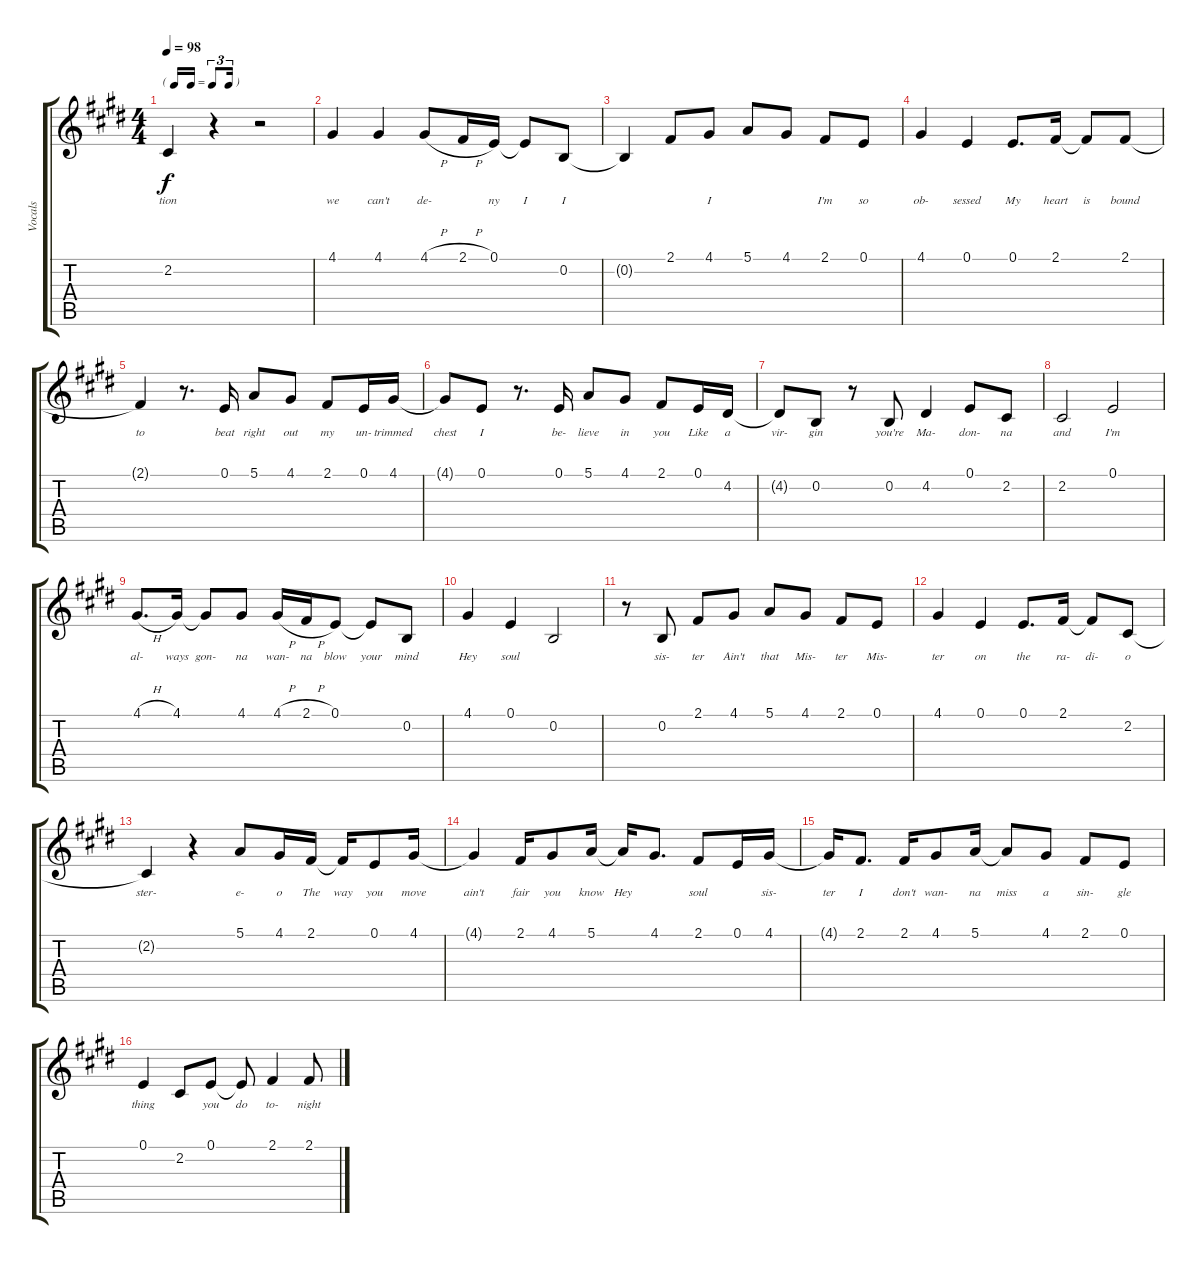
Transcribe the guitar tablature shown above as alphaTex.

\track ("Vocals" "Vocals") {instrument clarinet}
\staff {score tabs}
\tuning (E4 B3 G3 D3 A2 E2) {hide}
\ts (4 4)
\tf triplet16th
\tempo 98
\clef g2
\ks e
2.2{be (hold 0 0 60 0) t}.4{lyrics (0 "tion") lyrics (1 "") lyrics (2 "") lyrics (3 "") lyrics (4 "") dy f} r.4 r.2 |
4.1.4{lyrics (0 "we") lyrics (1 "") lyrics (2 "") lyrics (3 "") lyrics (4 "")} 4.1.4{lyrics (0 "can't") lyrics (1 "") lyrics (2 "") lyrics (3 "") lyrics (4 "")} 4.1{h}.8{lyrics (0 "de-") lyrics (1 "") lyrics (2 "") lyrics (3 "") lyrics (4 "")} 2.1{h}.16{lyrics (0 " ") lyrics (1 "") lyrics (2 "") lyrics (3 "") lyrics (4 "")} 0.1.16{lyrics (0 "ny") lyrics (1 "") lyrics (2 "") lyrics (3 "") lyrics (4 "")} 0.1{t}.8{lyrics (0 "I") lyrics (1 "") lyrics (2 "") lyrics (3 "") lyrics (4 "")} 0.2.8{lyrics (0 "I") lyrics (1 "") lyrics (2 "") lyrics (3 "") lyrics (4 "")} |
0.2{t}.4{lyrics (0 " ") lyrics (1 "") lyrics (2 "") lyrics (3 "") lyrics (4 "")} 2.1.8{lyrics (0 " ") lyrics (1 "") lyrics (2 "") lyrics (3 "") lyrics (4 "")} 4.1.8{lyrics (0 "I") lyrics (1 "") lyrics (2 "") lyrics (3 "") lyrics (4 "")} 5.1.8{lyrics (0 " ") lyrics (1 "") lyrics (2 "") lyrics (3 "") lyrics (4 "")} 4.1.8{lyrics (0 " ") lyrics (1 "") lyrics (2 "") lyrics (3 "") lyrics (4 "")} 2.1.8{lyrics (0 "I'm") lyrics (1 "") lyrics (2 "") lyrics (3 "") lyrics (4 "")} 0.1.8{lyrics (0 "so") lyrics (1 "") lyrics (2 "") lyrics (3 "") lyrics (4 "")} |
4.1.4{lyrics (0 "ob-") lyrics (1 "") lyrics (2 "") lyrics (3 "") lyrics (4 "")} 0.1.4{lyrics (0 "sessed") lyrics (1 "") lyrics (2 "") lyrics (3 "") lyrics (4 "")} 0.1.8{d lyrics (0 "My") lyrics (1 "") lyrics (2 "") lyrics (3 "") lyrics (4 "")} 2.1.16{lyrics (0 "heart") lyrics (1 "") lyrics (2 "") lyrics (3 "") lyrics (4 "")} 2.1{t}.8{lyrics (0 "is") lyrics (1 "") lyrics (2 "") lyrics (3 "") lyrics (4 "")} 2.1.8{lyrics (0 "bound") lyrics (1 "") lyrics (2 "") lyrics (3 "") lyrics (4 "")} |
2.1{t}.4{lyrics (0 "to") lyrics (1 "") lyrics (2 "") lyrics (3 "") lyrics (4 "")} r.8{d} 0.1.16{lyrics (0 "beat") lyrics (1 "") lyrics (2 "") lyrics (3 "") lyrics (4 "")} 5.1.8{lyrics (0 "right") lyrics (1 "") lyrics (2 "") lyrics (3 "") lyrics (4 "")} 4.1.8{lyrics (0 "out") lyrics (1 "") lyrics (2 "") lyrics (3 "") lyrics (4 "")} 2.1.8{lyrics (0 "my") lyrics (1 "") lyrics (2 "") lyrics (3 "") lyrics (4 "")} 0.1.16{lyrics (0 "un-") lyrics (1 "") lyrics (2 "") lyrics (3 "") lyrics (4 "")} 4.1.16{lyrics (0 "trimmed") lyrics (1 "") lyrics (2 "") lyrics (3 "") lyrics (4 "")} |
4.1{t}.8{lyrics (0 "chest") lyrics (1 "") lyrics (2 "") lyrics (3 "") lyrics (4 "")} 0.1.8{lyrics (0 "I") lyrics (1 "") lyrics (2 "") lyrics (3 "") lyrics (4 "")} r.8{d} 0.1.16{lyrics (0 "be-") lyrics (1 "") lyrics (2 "") lyrics (3 "") lyrics (4 "")} 5.1.8{lyrics (0 "lieve") lyrics (1 "") lyrics (2 "") lyrics (3 "") lyrics (4 "")} 4.1.8{lyrics (0 "in") lyrics (1 "") lyrics (2 "") lyrics (3 "") lyrics (4 "")} 2.1.8{lyrics (0 "you") lyrics (1 "") lyrics (2 "") lyrics (3 "") lyrics (4 "")} 0.1.16{lyrics (0 "Like") lyrics (1 "") lyrics (2 "") lyrics (3 "") lyrics (4 "")} 4.2.16{lyrics (0 "a") lyrics (1 "") lyrics (2 "") lyrics (3 "") lyrics (4 "")} |
4.2{t}.8{lyrics (0 "vir-") lyrics (1 "") lyrics (2 "") lyrics (3 "") lyrics (4 "")} 0.2.8{lyrics (0 "gin") lyrics (1 "") lyrics (2 "") lyrics (3 "") lyrics (4 "")} r.8 0.2.8{lyrics (0 "you're") lyrics (1 "") lyrics (2 "") lyrics (3 "") lyrics (4 "")} 4.2.4{lyrics (0 "Ma-") lyrics (1 "") lyrics (2 "") lyrics (3 "") lyrics (4 "")} 0.1.8{lyrics (0 "don-") lyrics (1 "") lyrics (2 "") lyrics (3 "") lyrics (4 "")} 2.2.8{lyrics (0 "na") lyrics (1 "") lyrics (2 "") lyrics (3 "") lyrics (4 "")} |
2.2.2{lyrics (0 "and") lyrics (1 "") lyrics (2 "") lyrics (3 "") lyrics (4 "")} 0.1.2{lyrics (0 "I'm") lyrics (1 "") lyrics (2 "") lyrics (3 "") lyrics (4 "")} |
4.1{h}.8{d lyrics (0 "al-") lyrics (1 "") lyrics (2 "") lyrics (3 "") lyrics (4 "")} 4.1.16{lyrics (0 "ways") lyrics (1 "") lyrics (2 "") lyrics (3 "") lyrics (4 "")} 4.1{t}.8{lyrics (0 "gon-") lyrics (1 "") lyrics (2 "") lyrics (3 "") lyrics (4 "")} 4.1.8{lyrics (0 "na") lyrics (1 "") lyrics (2 "") lyrics (3 "") lyrics (4 "")} 4.1{h}.16{lyrics (0 "wan-") lyrics (1 "") lyrics (2 "") lyrics (3 "") lyrics (4 "")} 2.1{h}.16{lyrics (0 "na") lyrics (1 "") lyrics (2 "") lyrics (3 "") lyrics (4 "")} 0.1.8{lyrics (0 "blow") lyrics (1 "") lyrics (2 "") lyrics (3 "") lyrics (4 "")} 0.1{t}.8{lyrics (0 "your") lyrics (1 "") lyrics (2 "") lyrics (3 "") lyrics (4 "")} 0.2.8{lyrics (0 "mind") lyrics (1 "") lyrics (2 "") lyrics (3 "") lyrics (4 "")} |
4.1.4{lyrics (0 "Hey") lyrics (1 "") lyrics (2 "") lyrics (3 "") lyrics (4 "")} 0.1.4{lyrics (0 "soul") lyrics (1 "") lyrics (2 "") lyrics (3 "") lyrics (4 "")} 0.2.2{lyrics (0 " ") lyrics (1 "") lyrics (2 "") lyrics (3 "") lyrics (4 "")} |
r.8 0.2.8{lyrics (0 "sis-") lyrics (1 "") lyrics (2 "") lyrics (3 "") lyrics (4 "")} 2.1.8{lyrics (0 "ter") lyrics (1 "") lyrics (2 "") lyrics (3 "") lyrics (4 "")} 4.1.8{lyrics (0 "Ain't") lyrics (1 "") lyrics (2 "") lyrics (3 "") lyrics (4 "")} 5.1.8{lyrics (0 "that") lyrics (1 "") lyrics (2 "") lyrics (3 "") lyrics (4 "")} 4.1.8{lyrics (0 "Mis-") lyrics (1 "") lyrics (2 "") lyrics (3 "") lyrics (4 "")} 2.1.8{lyrics (0 "ter") lyrics (1 "") lyrics (2 "") lyrics (3 "") lyrics (4 "")} 0.1.8{lyrics (0 "Mis-") lyrics (1 "") lyrics (2 "") lyrics (3 "") lyrics (4 "")} |
4.1.4{lyrics (0 "ter") lyrics (1 "") lyrics (2 "") lyrics (3 "") lyrics (4 "")} 0.1.4{lyrics (0 "on") lyrics (1 "") lyrics (2 "") lyrics (3 "") lyrics (4 "")} 0.1.8{d lyrics (0 "the") lyrics (1 "") lyrics (2 "") lyrics (3 "") lyrics (4 "")} 2.1.16{lyrics (0 "ra-") lyrics (1 "") lyrics (2 "") lyrics (3 "") lyrics (4 "")} 2.1{t}.8{lyrics (0 "di-") lyrics (1 "") lyrics (2 "") lyrics (3 "") lyrics (4 "")} 2.2.8{lyrics (0 "o") lyrics (1 "") lyrics (2 "") lyrics (3 "") lyrics (4 "")} |
2.2{t}.4{lyrics (0 "ster-") lyrics (1 "") lyrics (2 "") lyrics (3 "") lyrics (4 "")} r.4 5.1.8{lyrics (0 "e-") lyrics (1 "") lyrics (2 "") lyrics (3 "") lyrics (4 "")} 4.1.16{lyrics (0 "o") lyrics (1 "") lyrics (2 "") lyrics (3 "") lyrics (4 "")} 2.1.16{lyrics (0 "The") lyrics (1 "") lyrics (2 "") lyrics (3 "") lyrics (4 "")} 2.1{t}.16{lyrics (0 "way") lyrics (1 "") lyrics (2 "") lyrics (3 "") lyrics (4 "")} 0.1.8{lyrics (0 "you") lyrics (1 "") lyrics (2 "") lyrics (3 "") lyrics (4 "")} 4.1.16{lyrics (0 "move") lyrics (1 "") lyrics (2 "") lyrics (3 "") lyrics (4 "")} |
4.1{t}.4{lyrics (0 "ain't") lyrics (1 "") lyrics (2 "") lyrics (3 "") lyrics (4 "")} 2.1.16{lyrics (0 "fair") lyrics (1 "") lyrics (2 "") lyrics (3 "") lyrics (4 "")} 4.1.8{lyrics (0 "you") lyrics (1 "") lyrics (2 "") lyrics (3 "") lyrics (4 "")} 5.1.16{lyrics (0 "know") lyrics (1 "") lyrics (2 "") lyrics (3 "") lyrics (4 "")} 5.1{t}.16{lyrics (0 "Hey") lyrics (1 "") lyrics (2 "") lyrics (3 "") lyrics (4 "")} 4.1.8{d lyrics (0 " ") lyrics (1 "") lyrics (2 "") lyrics (3 "") lyrics (4 "")} 2.1.8{lyrics (0 "soul") lyrics (1 "") lyrics (2 "") lyrics (3 "") lyrics (4 "")} 0.1.16{lyrics (0 " ") lyrics (1 "") lyrics (2 "") lyrics (3 "") lyrics (4 "")} 4.1.16{lyrics (0 "sis-") lyrics (1 "") lyrics (2 "") lyrics (3 "") lyrics (4 "")} |
4.1{t}.16{lyrics (0 "ter") lyrics (1 "") lyrics (2 "") lyrics (3 "") lyrics (4 "")} 2.1.8{d lyrics (0 "I") lyrics (1 "") lyrics (2 "") lyrics (3 "") lyrics (4 "")} 2.1.16{lyrics (0 "don't") lyrics (1 "") lyrics (2 "") lyrics (3 "") lyrics (4 "")} 4.1.8{lyrics (0 "wan-") lyrics (1 "") lyrics (2 "") lyrics (3 "") lyrics (4 "")} 5.1.16{lyrics (0 "na") lyrics (1 "") lyrics (2 "") lyrics (3 "") lyrics (4 "")} 5.1{t}.8{lyrics (0 "miss") lyrics (1 "") lyrics (2 "") lyrics (3 "") lyrics (4 "")} 4.1.8{lyrics (0 "a") lyrics (1 "") lyrics (2 "") lyrics (3 "") lyrics (4 "")} 2.1.8{lyrics (0 "sin-") lyrics (1 "") lyrics (2 "") lyrics (3 "") lyrics (4 "")} 0.1.8{lyrics (0 "gle") lyrics (1 "") lyrics (2 "") lyrics (3 "") lyrics (4 "")} |
0.1.4{lyrics (0 "thing") lyrics (1 "") lyrics (2 "") lyrics (3 "") lyrics (4 "")} 2.2.8{lyrics (0 " ") lyrics (1 "") lyrics (2 "") lyrics (3 "") lyrics (4 "")} 0.1.8{lyrics (0 "you") lyrics (1 "") lyrics (2 "") lyrics (3 "") lyrics (4 "")} 0.1{t}.8{lyrics (0 "do") lyrics (1 "") lyrics (2 "") lyrics (3 "") lyrics (4 "")} 2.1.4{lyrics (0 "to-") lyrics (1 "") lyrics (2 "") lyrics (3 "") lyrics (4 "")} 2.1.8{lyrics (0 "night") lyrics (1 "") lyrics (2 "") lyrics (3 "") lyrics (4 "")}
